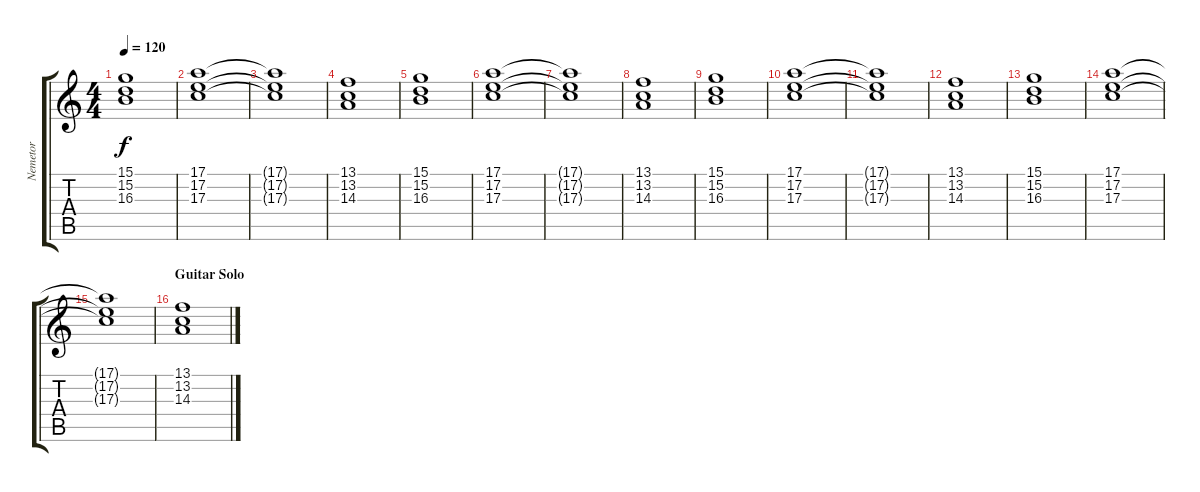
\track ("Nemetor" "Nemetor") {instrument stringensemble1}
\staff {score tabs}
\tuning (E4 B3 G3 D3 A2 E2) {hide}
\ts (4 4)
\tempo 120
\clef g2
\ks c
(15.1 15.2 16.3).1{dy f} |
(17.1 17.2 17.3).1 |
(17.1{t} 17.2{t} 17.3{t}).1 |
(13.1 13.2 14.3).1 |
(15.1 15.2 16.3).1 |
(17.1 17.2 17.3).1 |
(17.1{t} 17.2{t} 17.3{t}).1 |
(13.1 13.2 14.3).1 |
(15.1 15.2 16.3).1 |
(17.1 17.2 17.3).1 |
(17.1{t} 17.2{t} 17.3{t}).1 |
(13.1 13.2 14.3).1 |
(15.1 15.2 16.3).1 |
(17.1 17.2 17.3).1 |
(17.1{t} 17.2{t} 17.3{t}).1 |
\section ("" "Guitar Solo")
(13.1 13.2 14.3).1
